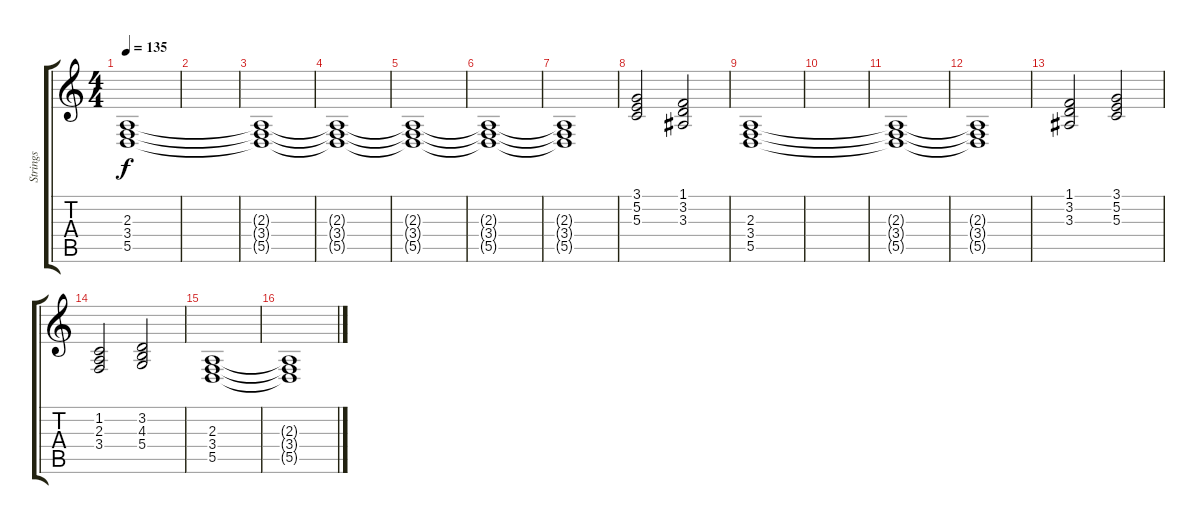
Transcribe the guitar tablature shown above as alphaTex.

\track ("Strings" "Strings") {instrument stringensemble1}
\staff {score tabs}
\tuning (E4 B3 G3 D3 A2 E2) {hide}
\ts (4 4)
\tempo 135
\clef g2
\ks c
(2.3 3.4 5.5).1{dy f} |
|
(2.3{t} 3.4{t} 5.5{t}).1 |
(2.3{t} 3.4{t} 5.5{t}).1 |
(2.3{t} 3.4{t} 5.5{t}).1 |
(2.3{t} 3.4{t} 5.5{t}).1 |
(2.3{t} 3.4{t} 5.5{t}).1 |
(3.1 5.2 5.3).2{volume 11} (1.1 3.2 3.3).2 |
(2.3 3.4 5.5).1 |
|
(2.3{t} 3.4{t} 5.5{t}).1 |
(2.3{t} 3.4{t} 5.5{t}).1 |
(1.1 3.2 3.3).2 (3.1 5.2 5.3).2 |
(1.2 2.3 3.4).2 (3.2 4.3 5.4).2 |
(2.3 3.4 5.5).1 |
(2.3{t} 3.4{t} 5.5{t}).1
